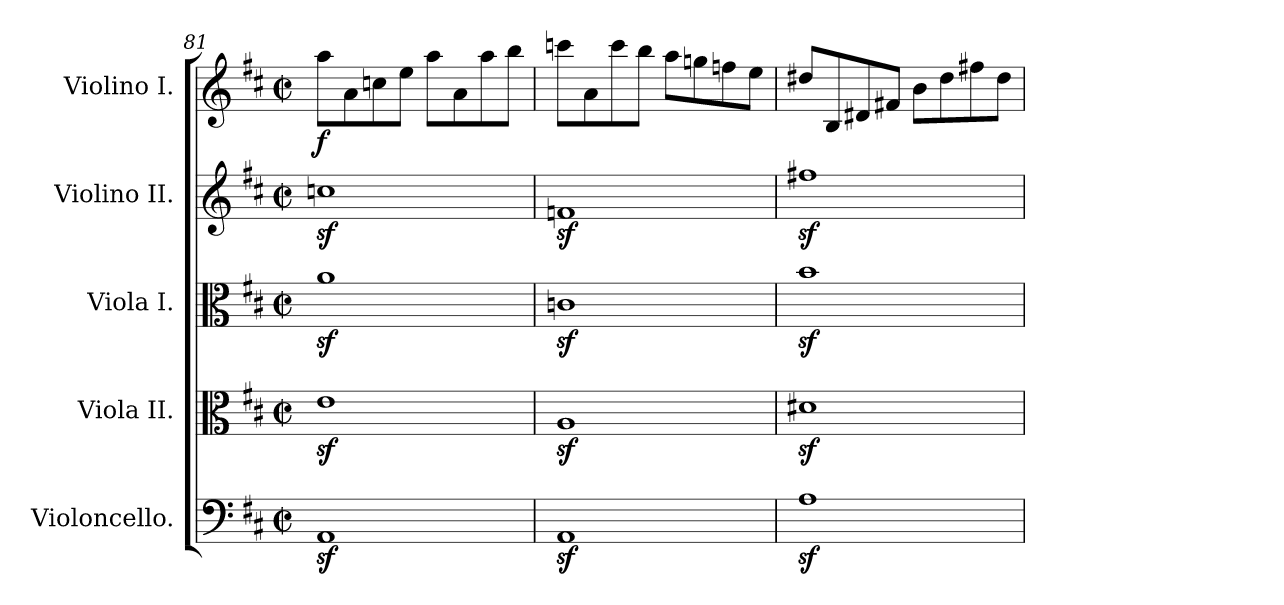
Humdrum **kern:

**kern	**kern	**kern	**kern	**kern	**dynam
*part5	*part4	*part3	*part2	*part1	*part1
*staff5	*staff4	*staff3	*staff2	*staff1	*staff1
*I"Violoncello.	*I"Viola II.	*I"Viola I.	*I"Violino II.	*I"Violino I.	*
*I'Vc	*I'Vla	*I'Vla	*I'Vln	*I'Vln	*
*clefF4	*clefC3	*clefC3	*clefG2	*clefG2	*
*k[f#c#]	*k[f#c#]	*k[f#c#]	*k[f#c#]	*k[f#c#]	*
*M2/2	*M2/2	*M2/2	*M2/2	*M2/2	*
*met(c|)	*met(c|)	*met(c|)	*met(c|)	*met(c|)	*
=81	=81	=81	=81	=81	=81
!	!	!	!	!	!LO:DY:b
1AAz<	1ez<	1az<	1ccnz<	8aa\L	f
.	.	.	.	8a\	.
.	.	.	.	8ccn\	.
.	.	.	.	8ee\J	.
.	.	.	.	8aa\L	.
.	.	.	.	8a\	.
.	.	.	.	8aa\	.
.	.	.	.	8bb\J	.
=82	=82	=82	=82	=82	=82
1AAz<	1Az<	1cnz<	1fnz<	8cccn\L	.
.	.	.	.	8a\	.
.	.	.	.	8ccc\	.
.	.	.	.	8bb\J	.
.	.	.	.	8aa\L	.
.	.	.	.	8ggn\	.
.	.	.	.	8ffn\	.
.	.	.	.	8ee\J	.
=83	=83	=83	=83	=83	=83
1Az<	1d#Xz<	1bz<	1ff#Xz<	8dd#X/L	.
.	.	.	.	8B/	.
.	.	.	.	8d#X/	.
.	.	.	.	8f#X/J	.
.	.	.	.	8b\L	.
.	.	.	.	8dd#\	.
.	.	.	.	8ff#X\	.
.	.	.	.	8dd#\J	.
=	=	=	=	=	=
*-	*-	*-	*-	*-	*-
